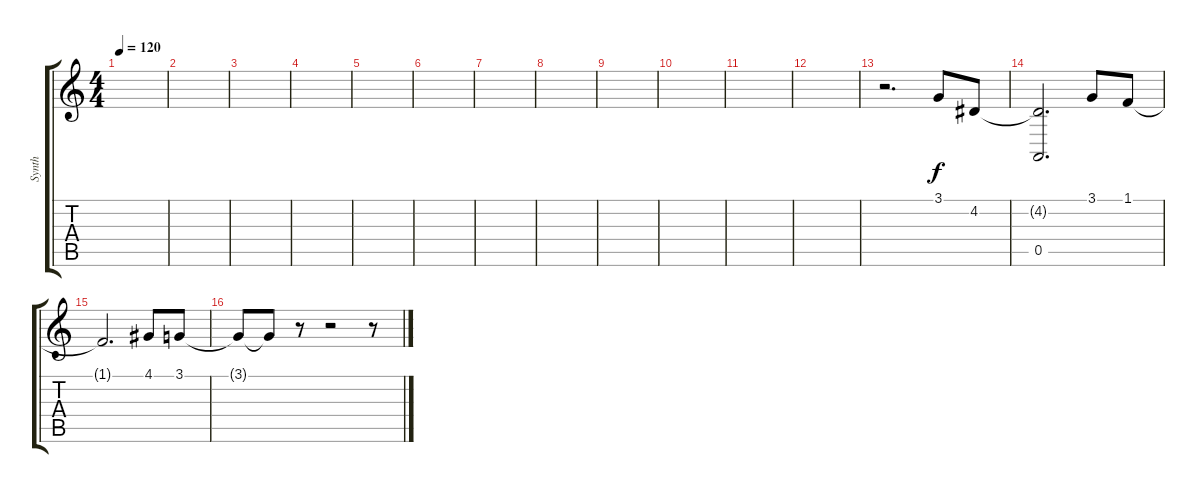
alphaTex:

\track ("Synth" "Synth") {instrument stringensemble1}
\staff {score tabs}
\tuning (E4 B3 G3 D3 A2 E2) {hide}
\ts (4 4)
\tempo 120
\clef g2
\ks c
|
|
|
|
|
|
|
|
|
|
|
|
r.2{d} 3.1.8 4.2.8 |
(4.2{t} 0.5).2{d} 3.1.8 1.1.8 |
1.1{t}.2{d} 4.1.8 3.1.8 |
3.1{t}.8 3.1{t}.8 r.8 r.2 r.8
